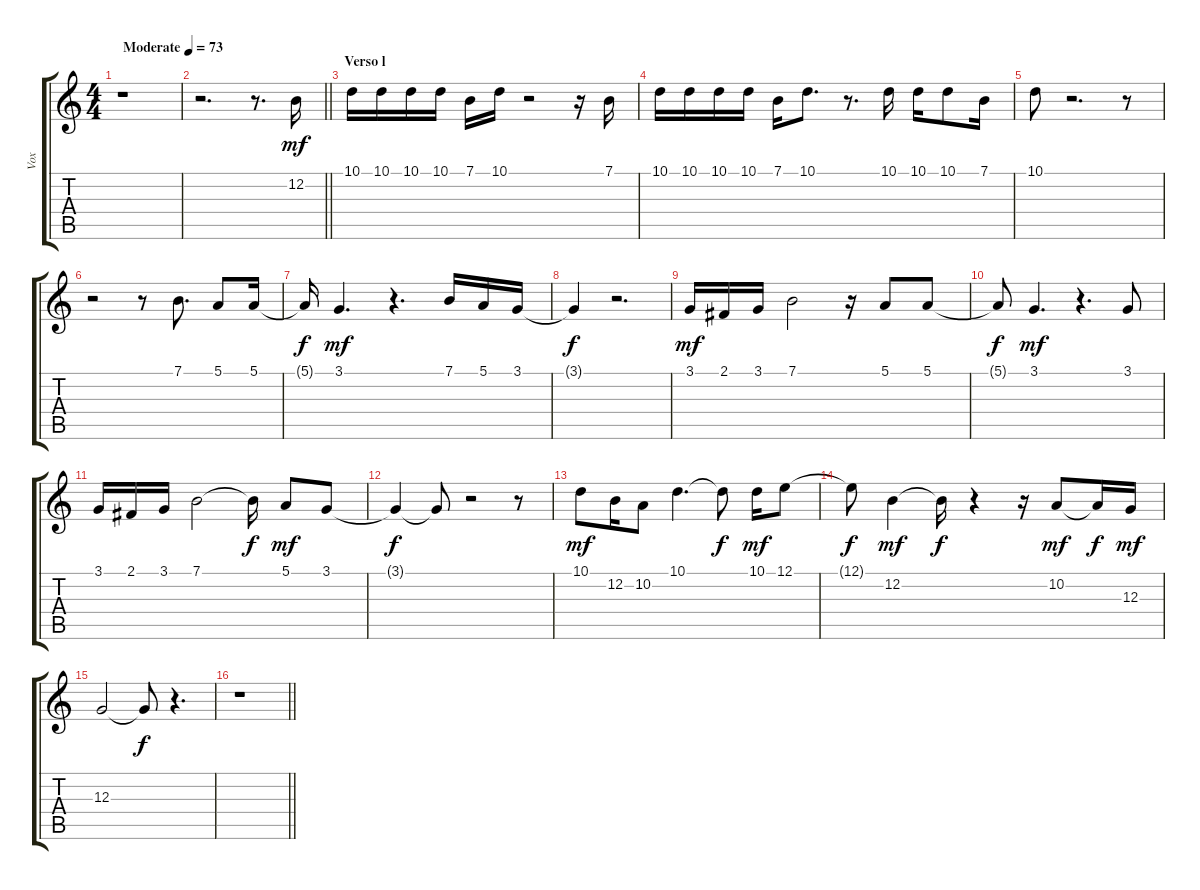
\track ("Vox" "Vox") {instrument flute}
\staff {score tabs}
\tuning (E4 B3 G3 D3 A2 E2) {hide}
\ts (4 4)
\tempo (73 "Moderate")
\clef g2
\ks c
r.1{dy mf instrument flute} |
\barLineRight lightlight
r.2{d} r.8{d} 12.2.16 |
\section ("" "Verso l")
10.1.16 10.1.16 10.1.16 10.1.16 7.1.16 10.1.16 r.2 r.16 7.1.16 |
10.1.16 10.1.16 10.1.16 10.1.16 7.1.16 10.1.8{d} r.8{d} 10.1.16 10.1.16 10.1.8 7.1.16 |
10.1.8 r.2{d} r.8 |
r.2 r.8 7.1.8{d} 5.1.8 5.1.16 |
5.1{t}.16{dy f} 3.1.4{d dy mf} r.4{d} 7.1.16 5.1.16 3.1.16 |
3.1{t}.4{dy f} r.2{d} |
3.1.16{dy mf} 2.1.16 3.1.16 7.1.2 r.16 5.1.8 5.1.8 |
5.1{t}.8{dy f} 3.1.4{d dy mf} r.4{d} 3.1.8 |
3.1.16 2.1.16 3.1.16 7.1.2 7.1{t}.16{dy f} 5.1.8{dy mf} 3.1.8 |
3.1{t}.4{dy f} 3.1{t}.8 r.2 r.8 |
10.1.8{dy mf} 12.2.16 10.2.8 10.1.4{d} 10.1{t}.8{dy f} 10.1.16{dy mf} 12.1.8 |
12.1{t}.8{dy f} 12.2.4{dy mf} 12.2{t}.16{dy f} r.4 r.16 10.2.8{dy mf} 10.2{t}.16{dy f} 12.3.16{dy mf} |
12.3.2 12.3{t}.8{dy f} r.4{d} |
\barLineRight lightlight
r.1
